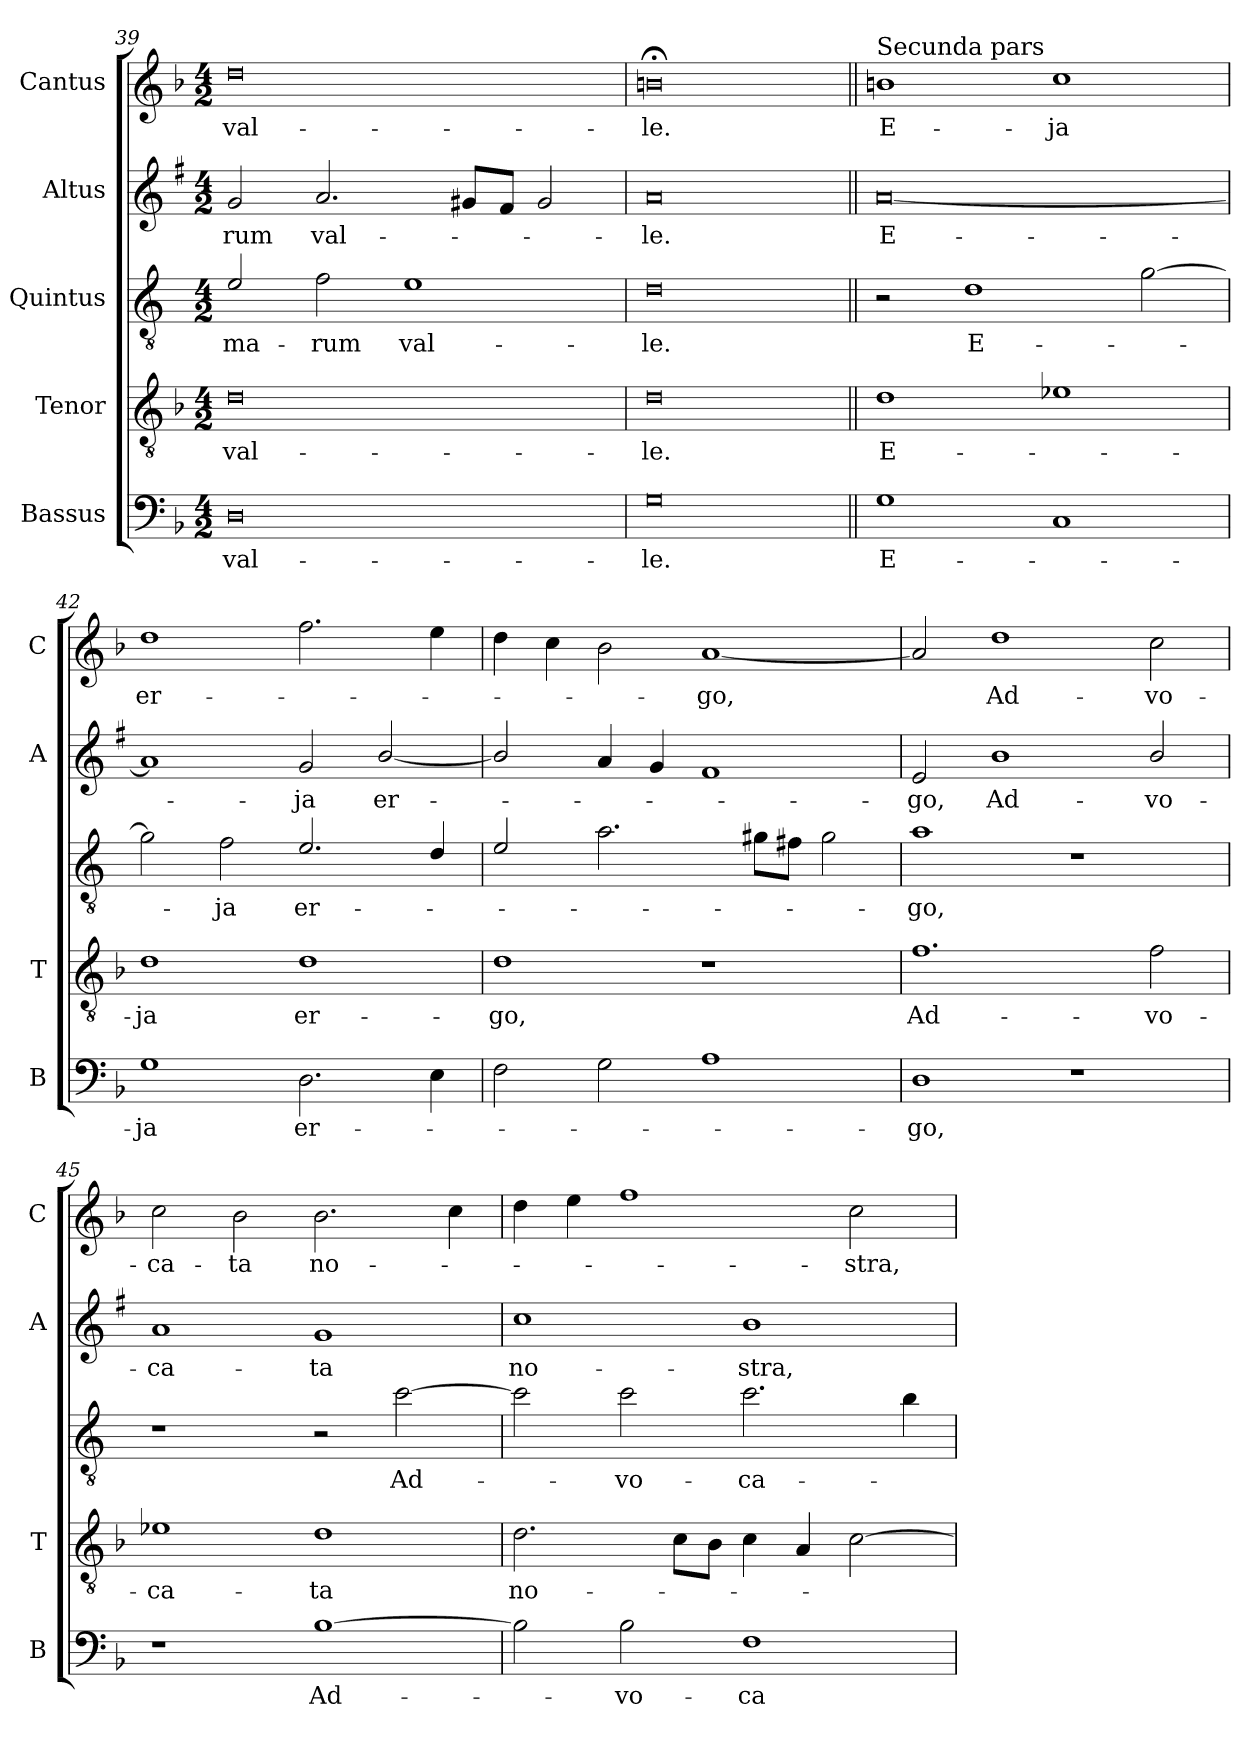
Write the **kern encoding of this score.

**kern	**text	**kern	**text	**kern	**text	**kern	**text	**kern	**text
*part5	*part5	*part4	*part4	*part3	*part3	*part2	*part2	*part1	*part1
*staff5	*staff5	*staff4	*staff4	*staff3	*staff3	*staff2	*staff2	*staff1	*staff1
*I"Bassus	*	*I"Tenor	*	*I"Quintus	*	*I"Altus	*	*I"Cantus	*
*I'B	*	*I'T	*	*	*	*I'A	*	*I'C	*
*clefF4	*	*clefGv2	*	*clefGv2	*	*clefG2	*	*clefG2	*
*	*	*	*	*ITrd4c7	*	*ITrd1c2	*	*	*
*k[b-]	*	*k[b-]	*	*k[b-]	*	*k[b-]	*	*k[b-]	*
*F:	*	*F:	*	*F:	*	*F:	*	*F:	*
*M4/2	*	*M4/2	*	*M4/2	*	*M4/2	*	*M4/2	*
=39	=39	=39	=39	=39	=39	=39	=39	=39	=39
!	!LO:LY:b	!	!LO:LY:b	!	!LO:LY:b	!	!LO:LY:b	!	!LO:LY:b
0D	val-	0d	val-	2A/	-ma-	2f/	-rum	0dd	val-
!	!	!	!	!	!LO:LY:b	!	!LO:LY:b	!	!
.	.	.	.	2B-\	-rum	2.g/	val-	.	.
!	!	!	!	!	!LO:LY:b	!	!	!	!
.	.	.	.	1A	val-	.	.	.	.
.	.	.	.	.	.	8f#X/L	.	.	.
.	.	.	.	.	.	8e/J	.	.	.
.	.	.	.	.	.	2f#/	.	.	.
=40	=40	=40	=40	=40	=40	=40	=40	=40	=40
!	!LO:LY:b	!	!LO:LY:b	!	!LO:LY:b	!	!LO:LY:b	!	!LO:LY:b
0G	-le.	0d	-le.	0G	-le.	0g	-le.	0bn;<	-le.
!!LO:LB:g=z
=41||	=41||	=41||	=41||	=41||	=41||	=41||	=41||	=41||	=41||
!	!	!	!	!	!	!	!	!LO:TX:a:t=Secunda pars	!
!	!LO:LY:b	!	!LO:LY:b	!	!	!	!LO:LY:b	!	!LO:LY:b
1G	E-	1d	E-	2r	.	[0g	E-	1bn	E-
!	!	!	!	!	!LO:LY:b	!	!	!	!
.	.	.	.	1G	E-	.	.	.	.
!	!	!	!	!	!	!	!	!	!LO:LY:b
1C	.	1e-X	.	.	.	.	.	1cc	-ja
.	.	.	.	[2c\	.	.	.	.	.
=42	=42	=42	=42	=42	=42	=42	=42	=42	=42
!	!LO:LY:b	!	!LO:LY:b	!	!	!	!	!	!LO:LY:b
1G	-ja	1d	-ja	2c\]	.	1g]	.	1dd	er-
!	!	!	!	!	!LO:LY:b	!	!	!	!
.	.	.	.	2B-\	-ja	.	.	.	.
!	!LO:LY:b	!	!LO:LY:b	!	!LO:LY:b	!	!LO:LY:b	!	!
2.D\	er-	1d	er-	2.A/	er-	2f/	-ja	2.ff\	.
!	!	!	!	!	!	!	!LO:LY:b	!	!
.	.	.	.	.	.	[2a/	er-	.	.
4E\	.	.	.	4G/	.	.	.	4ee\	.
=43	=43	=43	=43	=43	=43	=43	=43	=43	=43
!	!	!	!LO:LY:b	!	!	!	!	!	!
2F\	.	1d	-go,	2A/	.	2a/]	.	4dd\	.
.	.	.	.	.	.	.	.	4cc\	.
2G\	.	.	.	2.d\	.	4g/	.	2b-\	.
.	.	.	.	.	.	4f/	.	.	.
!	!	!	!	!	!	!	!	!	!LO:LY:b
1A	.	1r	.	.	.	1e	.	[1a	-go,
.	.	.	.	8c#X\L	.	.	.	.	.
.	.	.	.	8Bn\J	.	.	.	.	.
.	.	.	.	2c#\	.	.	.	.	.
=44	=44	=44	=44	=44	=44	=44	=44	=44	=44
!	!LO:LY:b	!	!LO:LY:b	!	!LO:LY:b	!	!LO:LY:b	!	!
1D	-go,	1.f	Ad-	1d	-go,	2d/	-go,	2a/]	.
!	!	!	!	!	!	!	!LO:LY:b	!	!LO:LY:b
.	.	.	.	.	.	1a	Ad-	1dd	Ad-
1r	.	.	.	1r	.	.	.	.	.
!	!	!	!LO:LY:b	!	!	!	!LO:LY:b	!	!LO:LY:b
.	.	2f\	-vo-	.	.	2a/	-vo-	2cc\	-vo-
=45	=45	=45	=45	=45	=45	=45	=45	=45	=45
!	!	!	!LO:LY:b	!	!	!	!LO:LY:b	!	!LO:LY:b
1r	.	1e-X	-ca-	1r	.	1g	-ca-	2cc\	-ca-
!	!	!	!	!	!	!	!	!	!LO:LY:b
.	.	.	.	.	.	.	.	2b-\	-ta
!	!LO:LY:b	!	!LO:LY:b	!	!	!	!LO:LY:b	!	!LO:LY:b
[1B-	Ad-	1d	-ta	2r	.	1f	-ta	2.b-\	no-
!	!	!	!	!	!LO:LY:b	!	!	!	!
.	.	.	.	[2f\	Ad-	.	.	.	.
.	.	.	.	.	.	.	.	4cc\	.
!!LO:PB:g=z
=46	=46	=46	=46	=46	=46	=46	=46	=46	=46
!	!	!	!LO:LY:b	!	!	!	!LO:LY:b	!	!
2B-\]	.	2.d\	no-	2f\]	.	1b-	no-	4dd\	.
.	.	.	.	.	.	.	.	4ee\	.
!	!LO:LY:b	!	!	!	!LO:LY:b	!	!	!	!
2B-\	-vo-	.	.	2f\	-vo-	.	.	1ff	.
.	.	8c\L	.	.	.	.	.	.	.
.	.	8B-\J	.	.	.	.	.	.	.
!	!LO:LY:b	!	!	!	!LO:LY:b	!	!LO:LY:b	!	!
1F	-ca-	4c\	.	2.f\	-ca-	1a	-stra,	.	.
.	.	4A/	.	.	.	.	.	.	.
!	!	!	!	!	!	!	!	!	!LO:LY:b
.	.	[2c\	.	.	.	.	.	2cc\	-stra,
.	.	.	.	4e\	.	.	.	.	.
=	=	=	=	=	=	=	=	=	=
*-	*-	*-	*-	*-	*-	*-	*-	*-	*-
